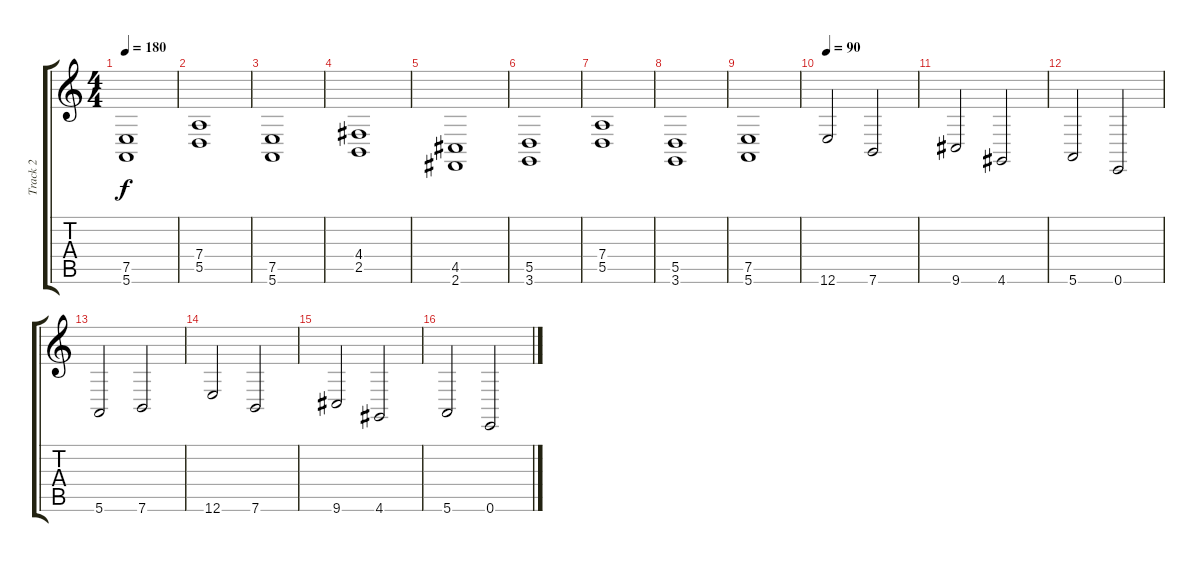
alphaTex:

\track ("Track 2" "Track 2") {instrument synthvoice}
\staff {score tabs}
\tuning (E4 B3 G3 D3 A2 E2) {hide}
\ts (4 4)
\tempo 180
\clef g2
\ks c
(7.5 5.6).1{dy f} |
(7.4 5.5).1 |
(7.5 5.6).1 |
(4.4 2.5).1 |
(4.5 2.6).1 |
(5.5 3.6).1 |
(7.4 5.5).1 |
(5.5 3.6).1 |
(7.5 5.6).1 |
\tempo 90
12.6.2{volume 16 instrument synthvoice} 7.6.2 |
9.6.2 4.6.2 |
5.6.2 0.6.2 |
5.6.2 7.6.2 |
12.6.2 7.6.2 |
9.6.2 4.6.2 |
5.6.2 0.6.2
